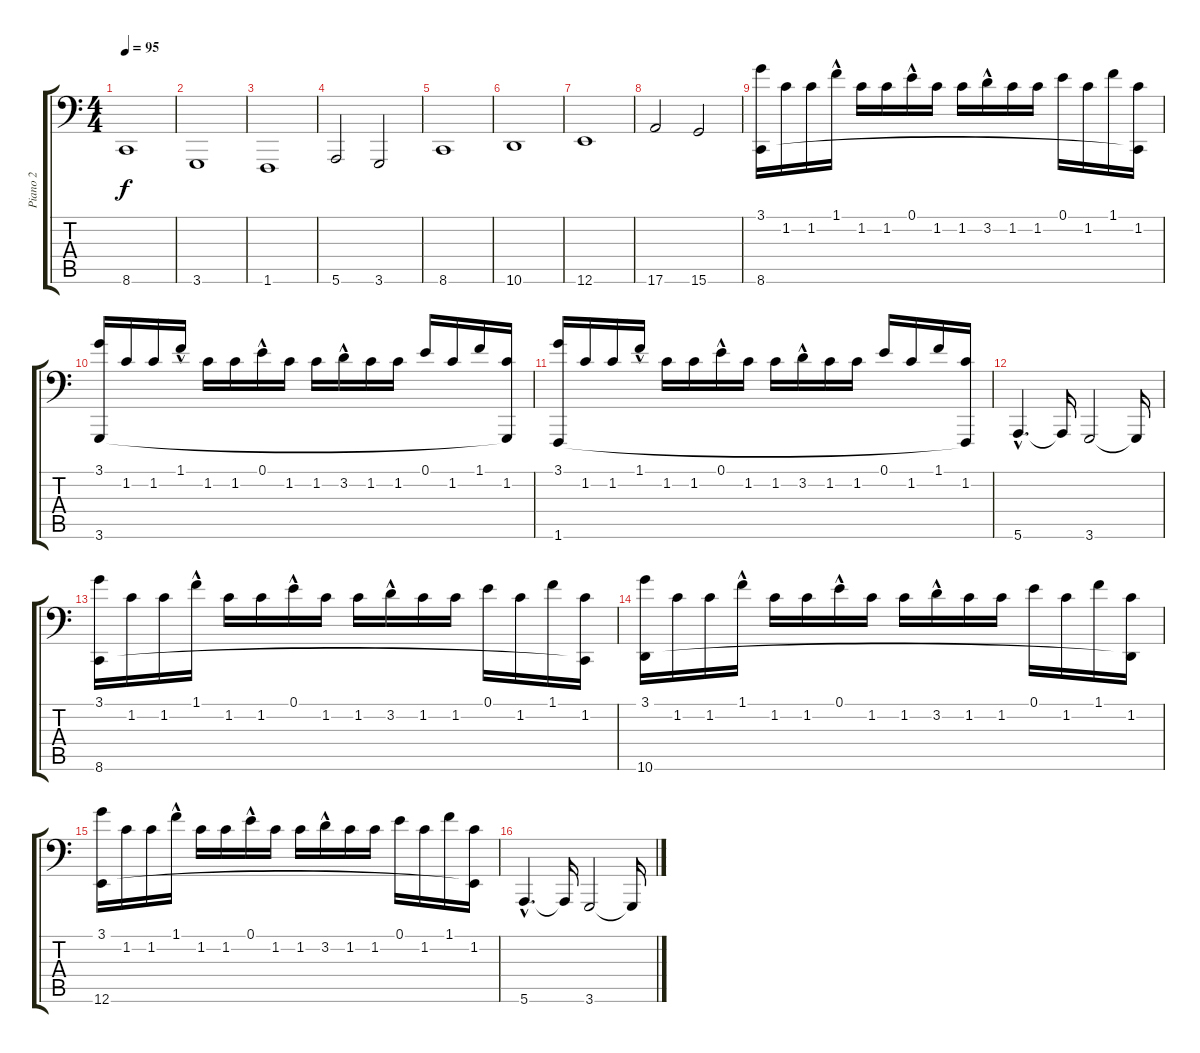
\track ("Piano 2" "Piano 2") {instrument electricgrandpiano}
\staff {score tabs}
\tuning (E4 B3 G3 D3 A2 E1) {hide}
\ts (4 4)
\tempo 95
\clef f4
\ks c
8.6.1{dy f} |
3.6.1 |
1.6.1 |
5.6.2 3.6.2 |
8.6.1 |
10.6.1 |
12.6.1 |
17.6.2 15.6.2 |
(3.1 8.6).16 1.2.16 1.2.16 1.1{hac}.16 1.2.16 1.2.16 0.1{hac}.16 1.2.16 1.2.16 3.2{hac}.16 1.2.16 1.2.16 0.1.16 1.2.16 1.1.16 (1.2 8.6{t}).16 |
(3.1 3.6).16 1.2.16 1.2.16 1.1{hac}.16 1.2.16 1.2.16 0.1{hac}.16 1.2.16 1.2.16 3.2{hac}.16 1.2.16 1.2.16 0.1.16 1.2.16 1.1.16 (1.2 3.6{t}).16 |
(3.1 1.6).16 1.2.16 1.2.16 1.1{hac}.16 1.2.16 1.2.16 0.1{hac}.16 1.2.16 1.2.16 3.2{hac}.16 1.2.16 1.2.16 0.1.16 1.2.16 1.1.16 (1.2 1.6{t}).16 |
5.6{hac}.4{d} 5.6{t}.16 3.6.2 3.6{t}.16 |
(3.1 8.6).16 1.2.16 1.2.16 1.1{hac}.16 1.2.16 1.2.16 0.1{hac}.16 1.2.16 1.2.16 3.2{hac}.16 1.2.16 1.2.16 0.1.16 1.2.16 1.1.16 (1.2 8.6{t}).16 |
(3.1 10.6).16 1.2.16 1.2.16 1.1{hac}.16 1.2.16 1.2.16 0.1{hac}.16 1.2.16 1.2.16 3.2{hac}.16 1.2.16 1.2.16 0.1.16 1.2.16 1.1.16 (1.2 10.6{t}).16 |
(3.1 12.6).16 1.2.16 1.2.16 1.1{hac}.16 1.2.16 1.2.16 0.1{hac}.16 1.2.16 1.2.16 3.2{hac}.16 1.2.16 1.2.16 0.1.16 1.2.16 1.1.16 (1.2 12.6{t}).16 |
5.6{hac}.4{d} 5.6{t}.16 3.6.2 3.6{t}.16
